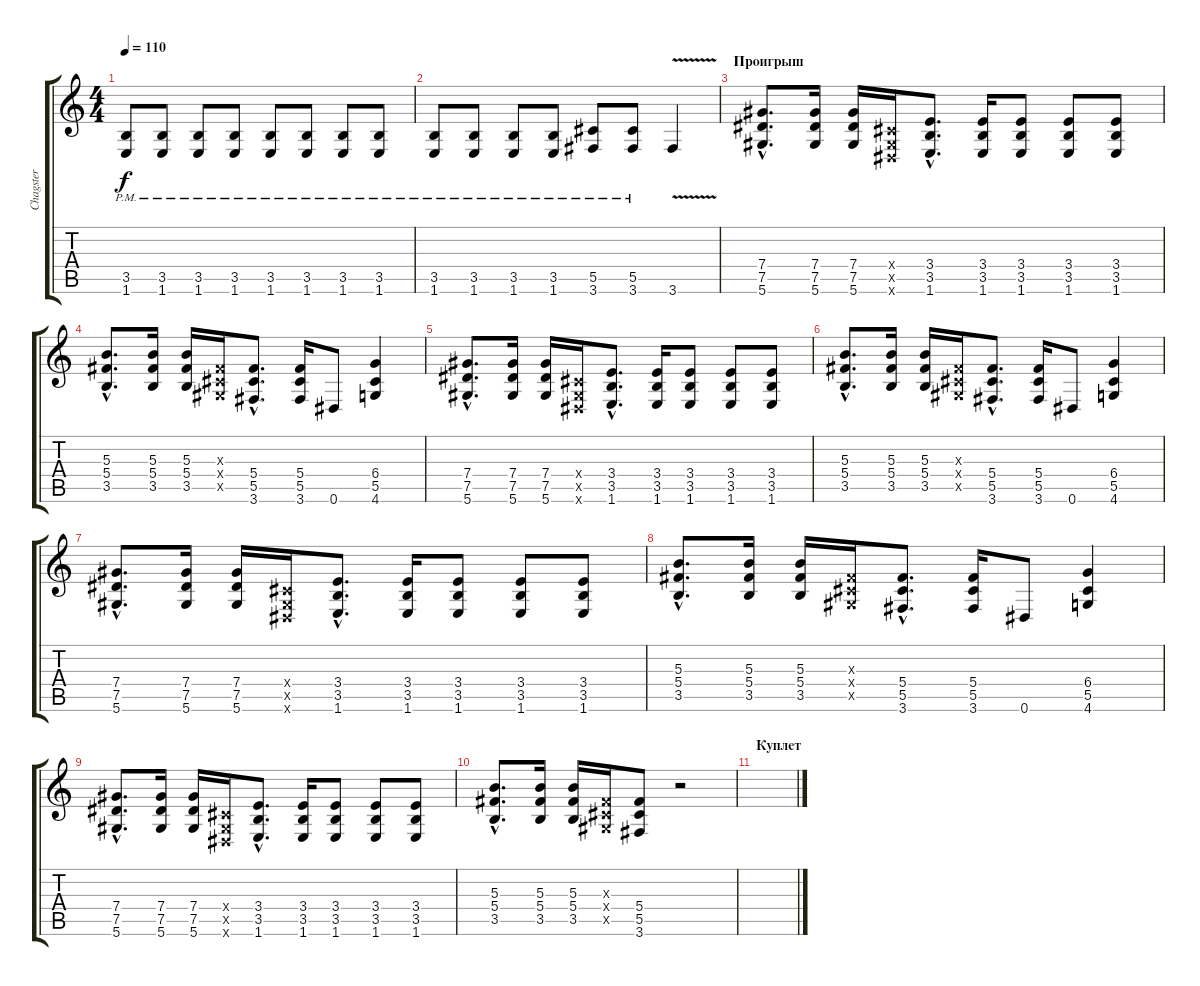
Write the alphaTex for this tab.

\track ("Chagster" "Chagster") {instrument distortionguitar}
\staff {score tabs}
\tuning (Eb4 Bb3 Gb3 Db3 Ab2 Eb2) {hide}
\ts (4 4)
\tempo 110
\clef g2
\ks c
(3.5{pm} 1.6{pm}).8{dy f instrument distortionguitar} (3.5{pm} 1.6{pm}).8 (3.5{pm} 1.6{pm}).8 (3.5{pm} 1.6{pm}).8 (3.5{pm} 1.6{pm}).8 (3.5{pm} 1.6{pm}).8 (3.5{pm} 1.6{pm}).8 (3.5{pm} 1.6{pm}).8 |
(3.5{pm} 1.6{pm}).8 (3.5{pm} 1.6{pm}).8 (3.5{pm} 1.6{pm}).8 (3.5{pm} 1.6{pm}).8 (5.5{pm} 3.6{pm}).8 (5.5{pm} 3.6{pm}).8 3.6{v}.4 |
\section ("" "Проигрыш")
(7.4{hac} 7.5{hac} 5.6{hac}).8{d} (7.4 7.5 5.6).16 (7.4 7.5 5.6).16 (0.4{x} 0.5{x} 0.6{x}).16 (3.4{hac} 3.5{hac} 1.6{hac}).8{d} (3.4 3.5 1.6).16 (3.4 3.5 1.6).8 (3.4 3.5 1.6).8 (3.4 3.5 1.6).8 |
(5.3{hac} 5.4{hac} 3.5{hac}).8{d} (5.3 5.4 3.5).16 (5.3 5.4 3.5).16 (0.3{x} 0.4{x} 0.5{x}).16 (5.4{hac} 5.5{hac} 3.6{hac}).8{d} (5.4 5.5 3.6).16 0.6.8 (6.4 5.5 4.6).4 |
(7.4{hac} 7.5{hac} 5.6{hac}).8{d} (7.4 7.5 5.6).16 (7.4 7.5 5.6).16 (0.4{x} 0.5{x} 0.6{x}).16 (3.4{hac} 3.5{hac} 1.6{hac}).8{d} (3.4 3.5 1.6).16 (3.4 3.5 1.6).8 (3.4 3.5 1.6).8 (3.4 3.5 1.6).8 |
(5.3{hac} 5.4{hac} 3.5{hac}).8{d} (5.3 5.4 3.5).16 (5.3 5.4 3.5).16 (0.3{x} 0.4{x} 0.5{x}).16 (5.4{hac} 5.5{hac} 3.6{hac}).8{d} (5.4 5.5 3.6).16 0.6.8 (6.4 5.5 4.6).4 |
(7.4{hac} 7.5{hac} 5.6{hac}).8{d} (7.4 7.5 5.6).16 (7.4 7.5 5.6).16 (0.4{x} 0.5{x} 0.6{x}).16 (3.4{hac} 3.5{hac} 1.6{hac}).8{d} (3.4 3.5 1.6).16 (3.4 3.5 1.6).8 (3.4 3.5 1.6).8 (3.4 3.5 1.6).8 |
(5.3{hac} 5.4{hac} 3.5{hac}).8{d} (5.3 5.4 3.5).16 (5.3 5.4 3.5).16 (0.3{x} 0.4{x} 0.5{x}).16 (5.4{hac} 5.5{hac} 3.6{hac}).8{d} (5.4 5.5 3.6).16 0.6.8 (6.4 5.5 4.6).4 |
(7.4{hac} 7.5{hac} 5.6{hac}).8{d} (7.4 7.5 5.6).16 (7.4 7.5 5.6).16 (0.4{x} 0.5{x} 0.6{x}).16 (3.4{hac} 3.5{hac} 1.6{hac}).8{d} (3.4 3.5 1.6).16 (3.4 3.5 1.6).8 (3.4 3.5 1.6).8 (3.4 3.5 1.6).8 |
(5.3{hac} 5.4{hac} 3.5{hac}).8{d} (5.3 5.4 3.5).16 (5.3 5.4 3.5).16 (0.3{x} 0.4{x} 0.5{x}).16 (5.4 5.5 3.6).8 r.2 |
\section ("" "Куплет")
